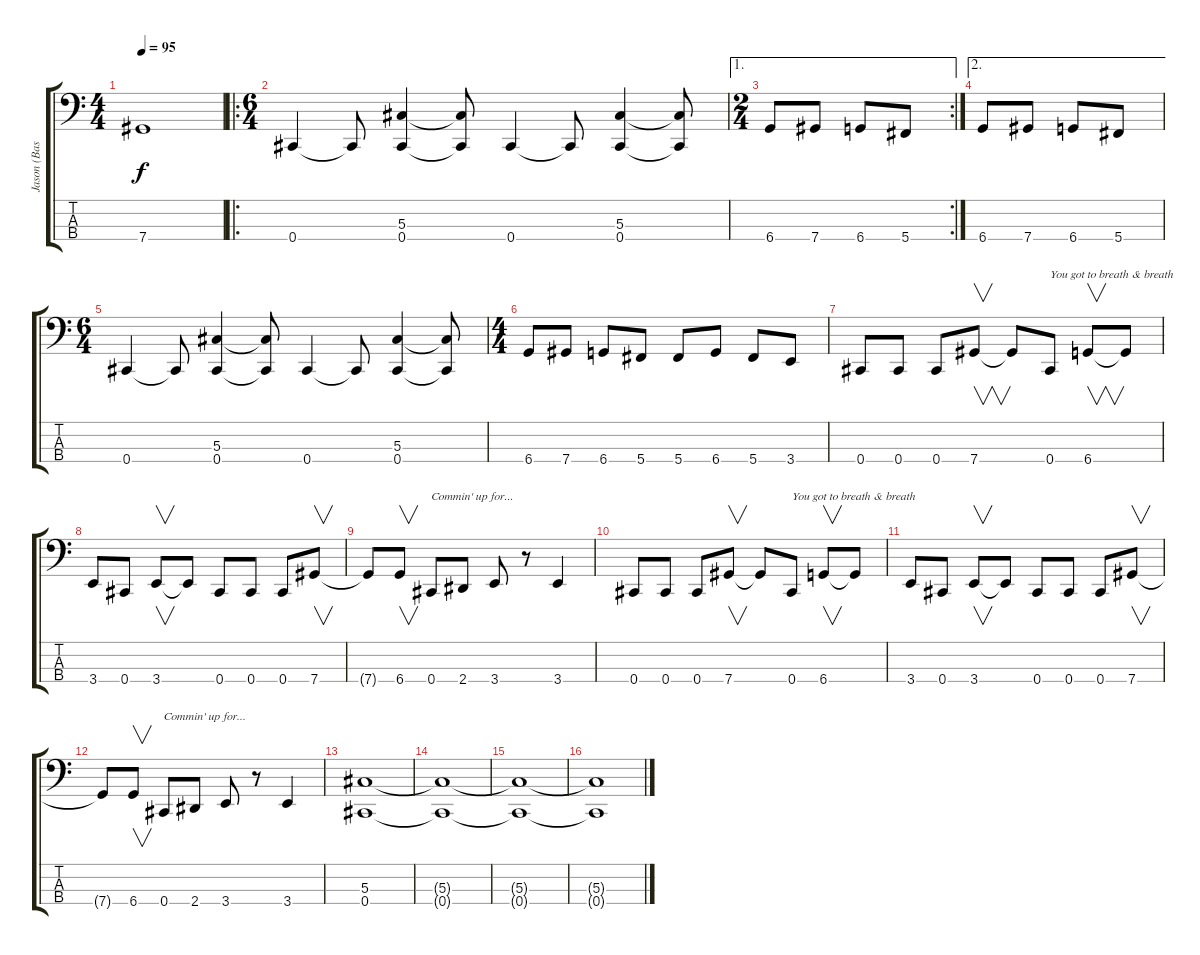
\track ("Jason (Bass)" "Jason (Bas") {instrument electricbasspick}
\staff {score tabs}
\tuning (Gb2 Db2 Ab1 Db1) {hide}
\ts (4 4)
\tempo 95
\clef f4
\ks c
7.4.1{dy f} |
\ro
\ts (6 4)
0.4.4 0.4{t}.8 (5.3 0.4).4 (5.3{t} 0.4{t}).8 0.4.4 0.4{t}.8 (5.3 0.4).4 (5.3{t} 0.4{t}).8 |
\ae 1
\rc 2
\ts (2 4)
6.4.8 7.4.8 6.4.8 5.4.8 |
\ae 2
6.4.8 7.4.8 6.4.8 5.4.8 |
\ts (6 4)
0.4.4 0.4{t}.8 (5.3 0.4).4 (5.3{t} 0.4{t}).8 0.4.4 0.4{t}.8 (5.3 0.4).4 (5.3{t} 0.4{t}).8 |
\ts (4 4)
6.4.8 7.4.8 6.4.8 5.4.8 5.4.8 6.4.8 5.4.8 3.4.8 |
0.4.8 0.4.8 0.4.8 7.4.8{v} 7.4{t}.8 0.4.8{txt "You got to breath & breath"} 6.4.8{v} 6.4{t}.8 |
3.4.8 0.4.8 3.4.8{v} 3.4{t}.8 0.4.8 0.4.8 0.4.8 7.4.8{v} |
7.4{t}.8 6.4.8{v} 0.4.8{txt "Commin' up for..."} 2.4.8 3.4.8 r.8 3.4.4 |
0.4.8 0.4.8 0.4.8 7.4.8{v} 7.4{t}.8 0.4.8{txt "You got to breath & breath"} 6.4.8{v} 6.4{t}.8 |
3.4.8 0.4.8 3.4.8{v} 3.4{t}.8 0.4.8 0.4.8 0.4.8 7.4.8{v} |
7.4{t}.8 6.4.8{v} 0.4.8{txt "Commin' up for..."} 2.4.8 3.4.8 r.8 3.4.4 |
(5.3 0.4).1 |
(5.3{t} 0.4{t}).1 |
(5.3{t} 0.4{t}).1 |
(5.3{t} 0.4{t}).1
